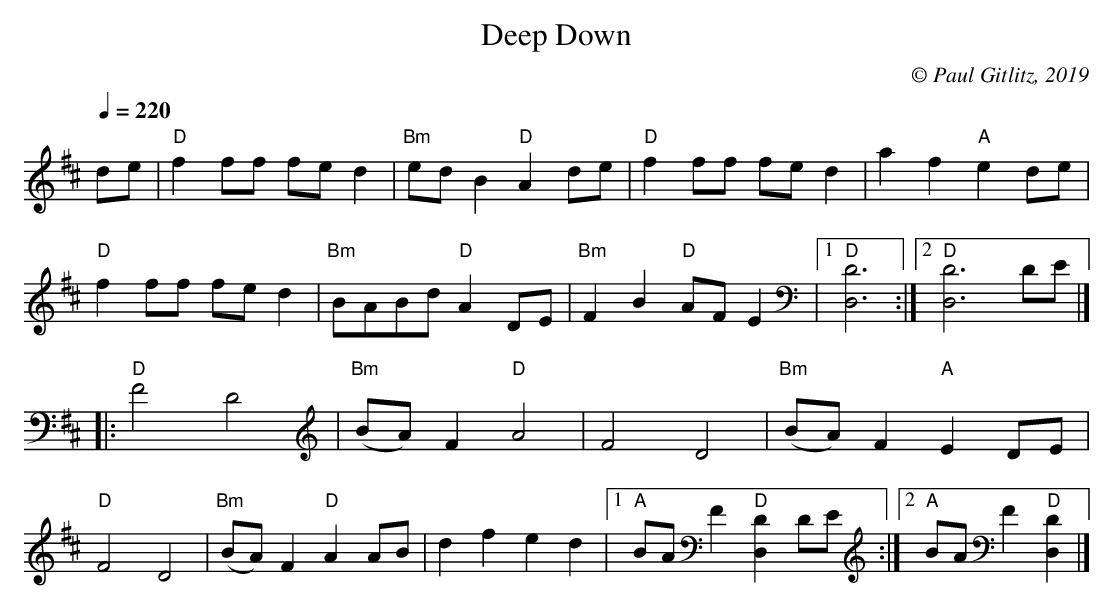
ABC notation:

X:1
T:Deep Down
C:© Paul Gitlitz, 2019
L:1/8
Q:1/4=220
K:D
de|"D"f2ff fed2|"Bm"edB2"D"A2de|"D"f2ff fed2|a2f2"A"e2de|!
"D"f2ff fed2|"Bm"BABd "D"A2DE|"Bm"F2B2"D"AFE2|1"D"[D,6D6]:|2"D"[D,6D6]DE|]!
|:"D"F4D4|"Bm"(BA)F2"D"A4|F4D4|"Bm"(BA)F2"A"E2DE|!
"D"F4D4|"Bm"(BA)F2"D"A2AB|d2f2e2d2|1"A"BAF2"D"[D,2D2]DE:|2"A"BAF2"D"[D,2D2]|]
